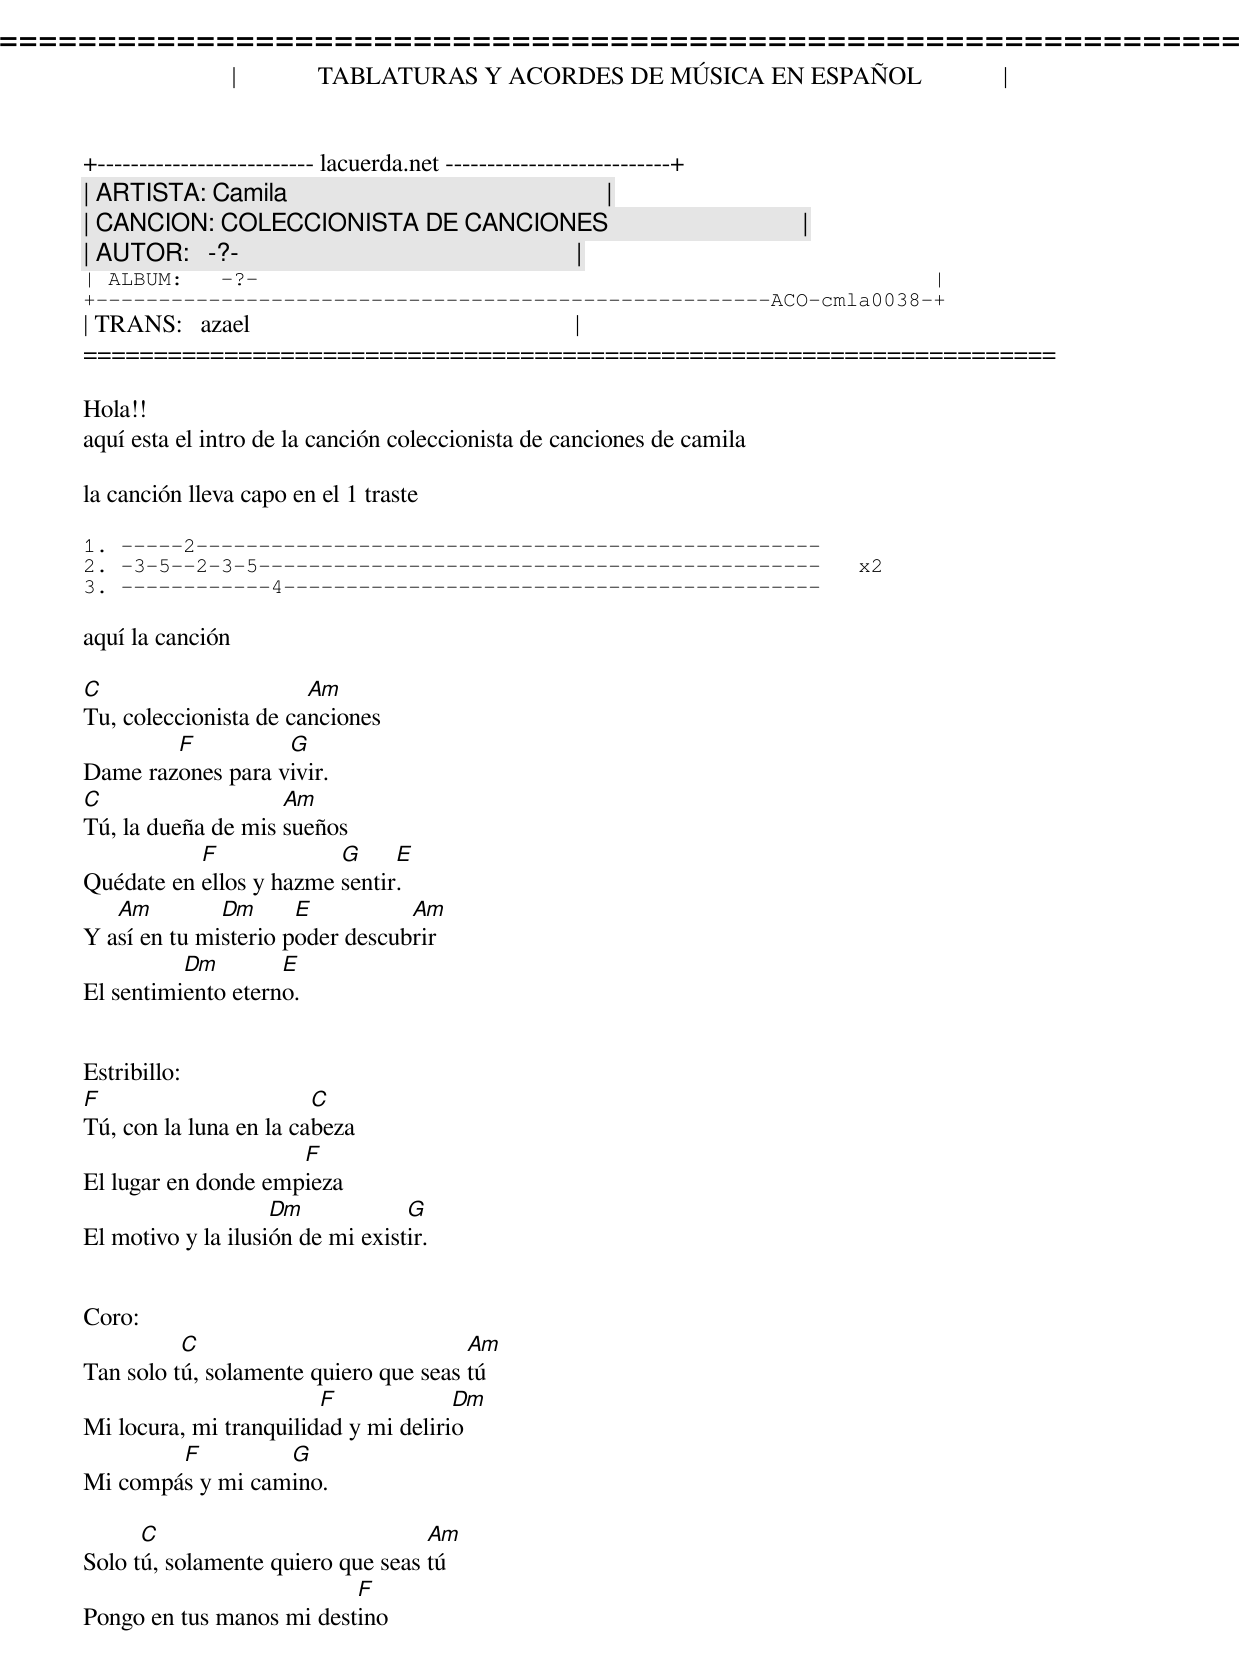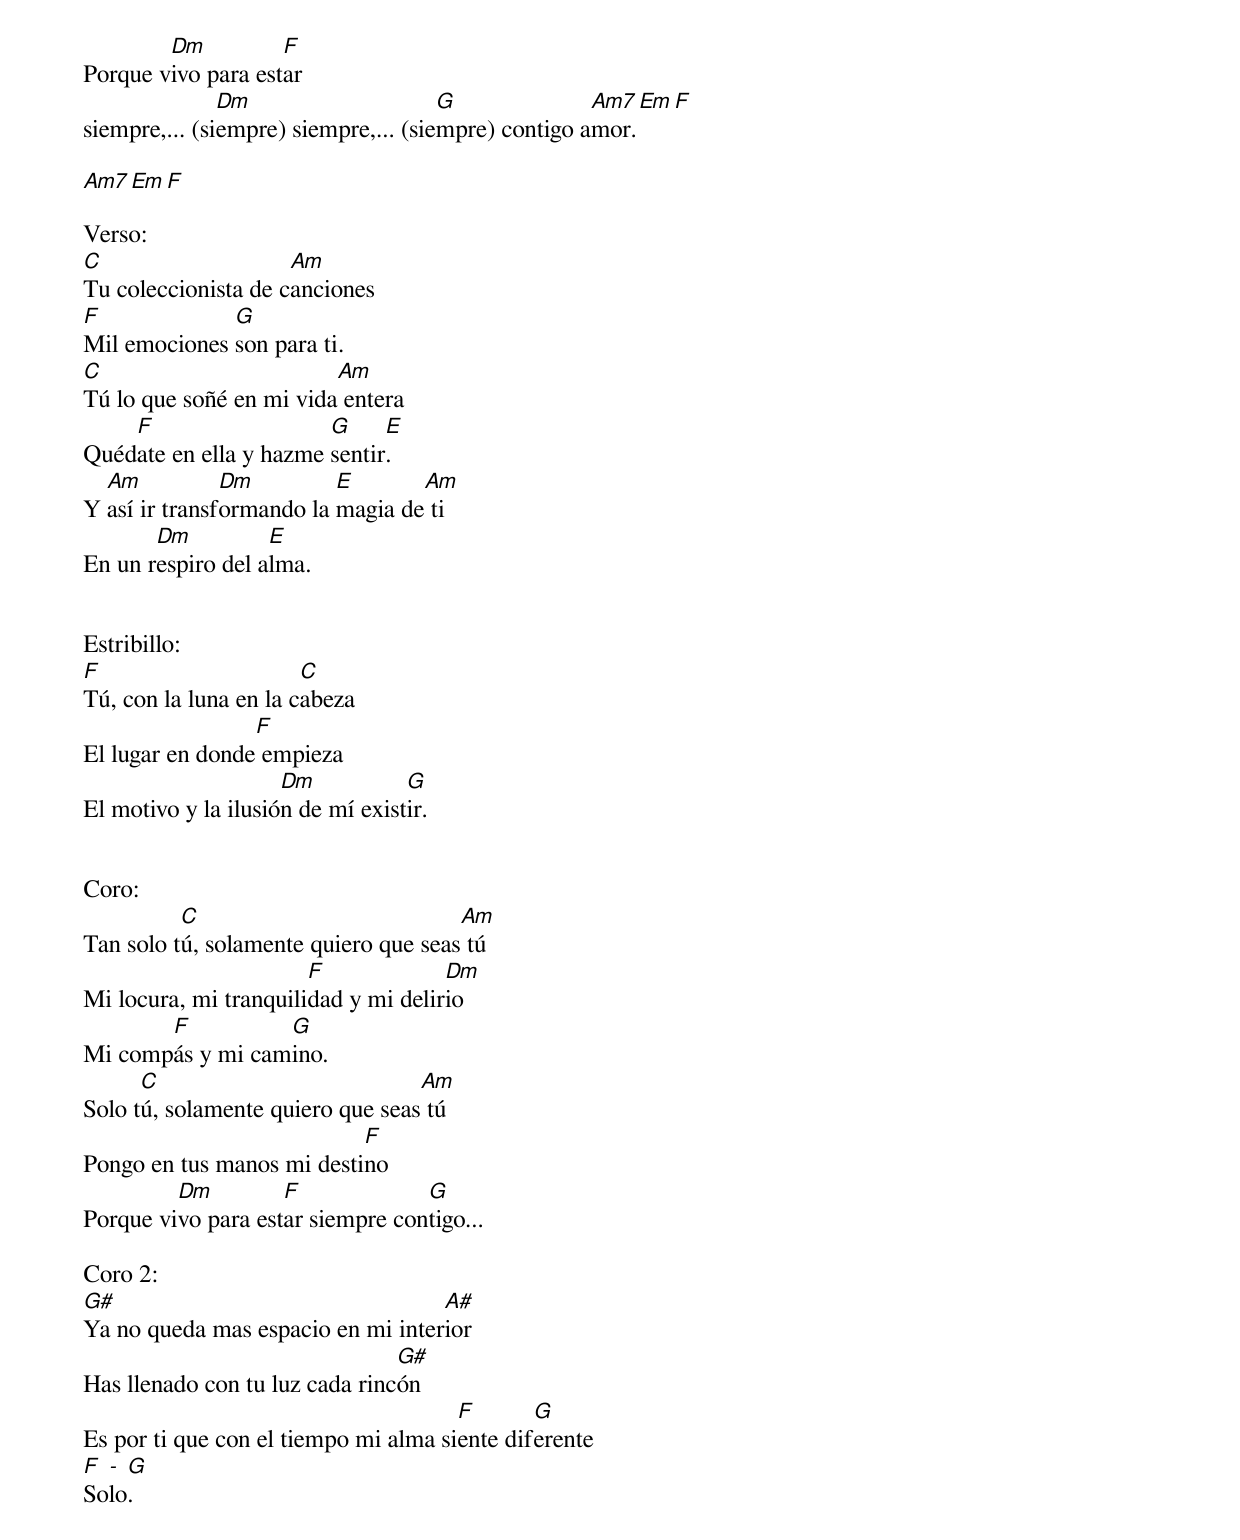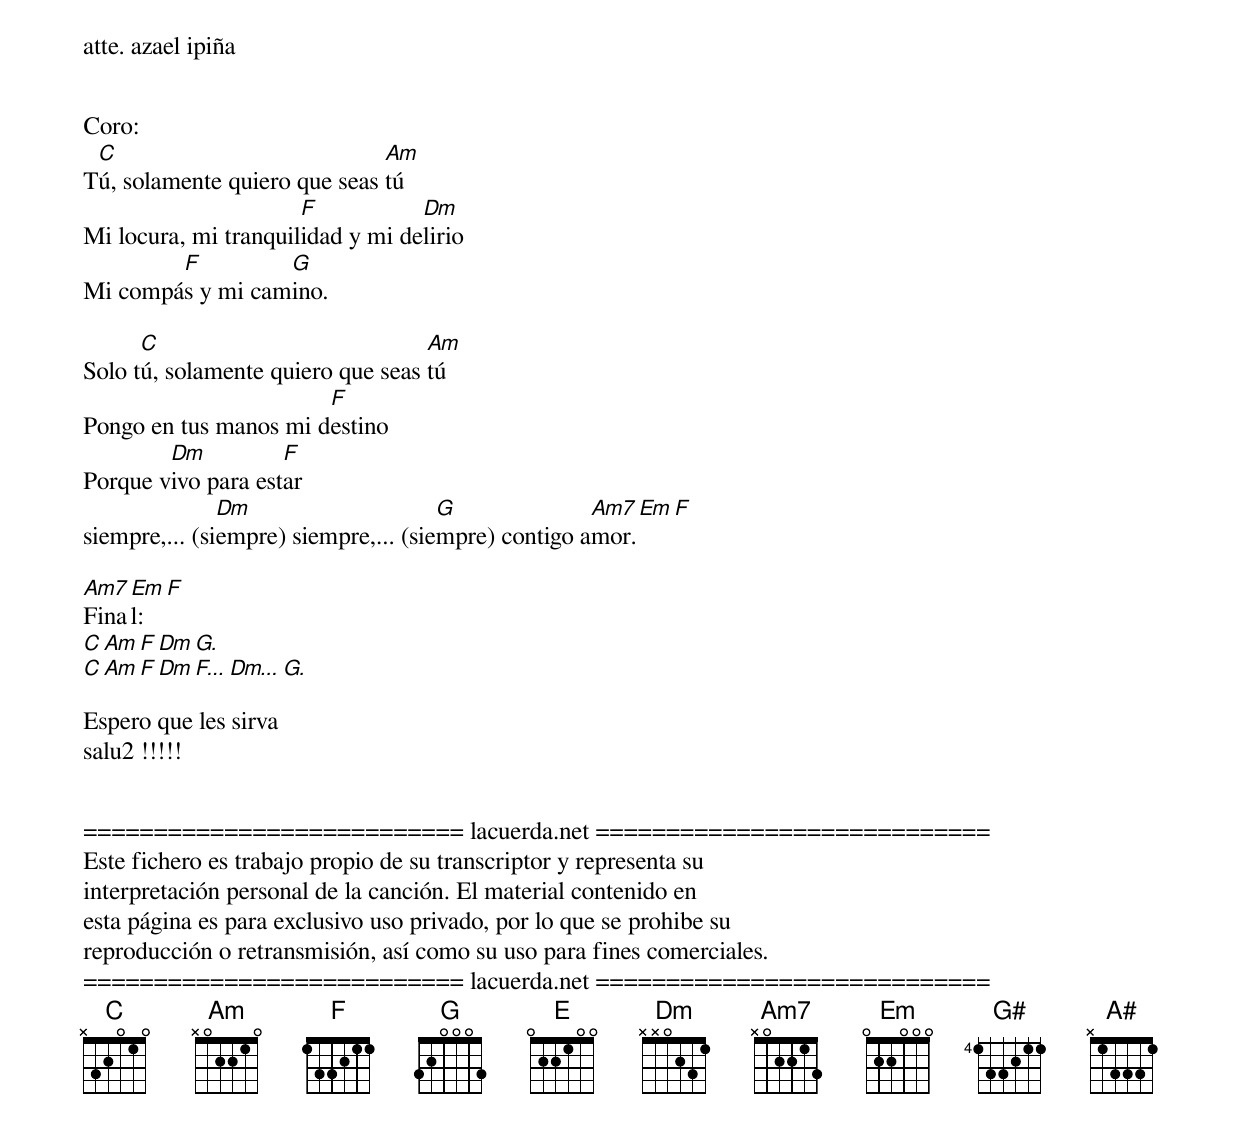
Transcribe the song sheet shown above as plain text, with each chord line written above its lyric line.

=====================================================================
|             TABLATURAS Y ACORDES DE MÚSICA EN ESPAÑOL             |
+-------------------------- lacuerda.net ---------------------------+
| ARTISTA: Camila                                                   |
| CANCION: COLECCIONISTA DE CANCIONES                               |
| AUTOR:   -?-                                                      |
| ALBUM:   -?-                                                      |
+------------------------------------------------------ACO-cmla0038-+
| TRANS:   azael                                                    |
=====================================================================

Hola!!
aquí esta el intro de la canción coleccionista de canciones de camila

la canción lleva capo en el 1 traste

1. -----2--------------------------------------------------
2. -3-5--2-3-5---------------------------------------------   x2
3. ------------4-------------------------------------------

aquí la canción

C                      Am
Tu, coleccionista de canciones
        F          G
Dame razones para vivir.
C                   Am
Tú, la dueña de mis sueños
           F             G     E
Quédate en ellos y hazme sentir.
   Am         Dm      E          Am
Y así en tu misterio poder descubrir
          Dm        E
El sentimiento eterno.


Estribillo:
F                       C
Tú, con la luna en la cabeza
                     F
El lugar en donde empieza
                    Dm            G
El motivo y la ilusión de mi existir.


Coro:
          C                            Am
Tan solo tú, solamente quiero que seas tú
                        F             Dm
Mi locura, mi tranquilidad y mi delirio
        F         G
Mi compás y mi camino.

      C                            Am
Solo tú, solamente quiero que seas tú
                          F
Pongo en tus manos mi destino
        Dm          F
Porque vivo para estar
               Dm                     G              Am7 Em F
siempre,... (siempre) siempre,... (siempre) contigo amor.

Am7 Em F

Verso:
C                    Am
Tu coleccionista de canciones
F             G
Mil emociones son para ti.
C                        Am
Tú lo que soñé en mi vida entera
    F                   G     E
Quédate en ella y hazme sentir.
  Am           Dm         E       Am
Y así ir transformando la magia de ti
       Dm          E
En un respiro del alma.


Estribillo:
F                      C
Tú, con la luna en la cabeza
                 F
El lugar en donde empieza
                     Dm           G
El motivo y la ilusión de mí existir.


Coro:
          C                           Am
Tan solo tú, solamente quiero que seas tú
                       F             Dm
Mi locura, mi tranquilidad y mi delirio
       F          G
Mi compás y mi camino.
      C                           Am
Solo tú, solamente quiero que seas tú
                           F
Pongo en tus manos mi destino
         Dm         F             G
Porque vivo para estar siempre contigo...

Coro 2:
G#                                 A#
Ya no queda mas espacio en mi interior
                                G#
Has llenado con tu luz cada rincón
                                      F       G
Es por ti que con el tiempo mi alma siente diferente
F - G
Solo.

atte. azael ipiña


Coro:
 C                            Am
Tú, solamente quiero que seas tú
                      F           Dm
Mi locura, mi tranquilidad y mi delirio
        F         G
Mi compás y mi camino.

      C                            Am
Solo tú, solamente quiero que seas tú
                       F
Pongo en tus manos mi destino
        Dm          F
Porque vivo para estar
               Dm                     G              Am7 Em F
siempre,... (siempre) siempre,... (siempre) contigo amor.

Am7 Em F
Final:
C Am F Dm G.
C Am F Dm F... Dm... G.

Espero que les sirva
salu2 !!!!!


=========================== lacuerda.net ============================
Este fichero es trabajo propio de su transcriptor y representa su
interpretación personal de la canción. El material contenido en
esta página es para exclusivo uso privado, por lo que se prohibe su
reproducción o retransmisión, así como su uso para fines comerciales.
=========================== lacuerda.net ============================
